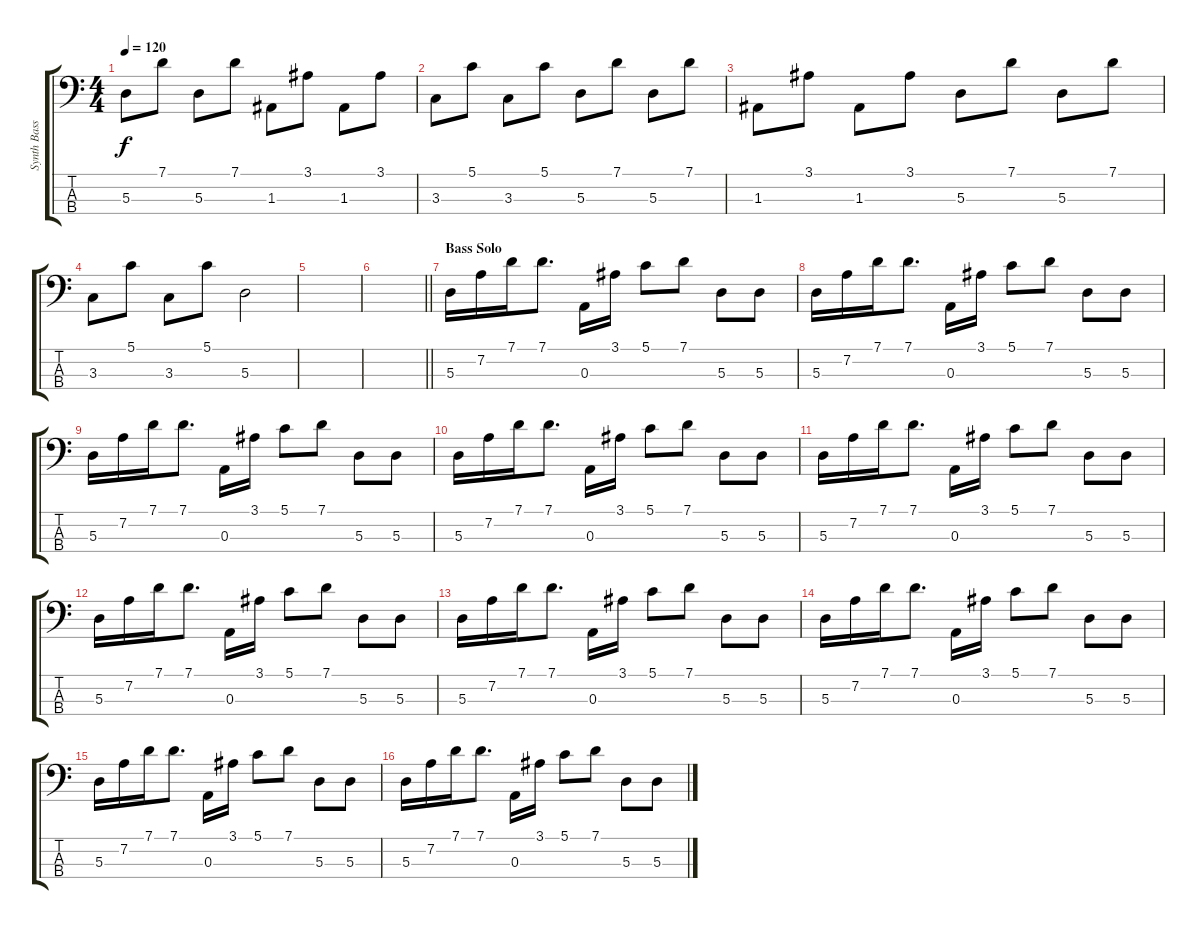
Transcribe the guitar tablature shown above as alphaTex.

\track ("Synth Bass" "Synth Bass") {instrument synthbass1}
\staff {score tabs}
\tuning (G2 D2 A1 E1) {hide}
\ts (4 4)
\tempo 120
\clef f4
\ks c
5.3.8{dy f} 7.1.8 5.3.8 7.1.8 1.3.8 3.1.8 1.3.8 3.1.8 |
3.3.8 5.1.8 3.3.8 5.1.8 5.3.8 7.1.8 5.3.8 7.1.8 |
1.3.8 3.1.8 1.3.8 3.1.8 5.3.8 7.1.8 5.3.8 7.1.8 |
3.3.8 5.1.8 3.3.8 5.1.8 5.3.2 |
|
\barLineRight lightlight
|
\section ("" "Bass Solo")
5.3.16 7.2.16 7.1.16 7.1.8{d} 0.3.16 3.1.16 5.1.8 7.1.8 5.3.8 5.3.8 |
5.3.16 7.2.16 7.1.16 7.1.8{d} 0.3.16 3.1.16 5.1.8 7.1.8 5.3.8 5.3.8 |
5.3.16 7.2.16 7.1.16 7.1.8{d} 0.3.16 3.1.16 5.1.8 7.1.8 5.3.8 5.3.8 |
5.3.16 7.2.16 7.1.16 7.1.8{d} 0.3.16 3.1.16 5.1.8 7.1.8 5.3.8 5.3.8 |
5.3.16 7.2.16 7.1.16 7.1.8{d} 0.3.16 3.1.16 5.1.8 7.1.8 5.3.8 5.3.8 |
5.3.16 7.2.16 7.1.16 7.1.8{d} 0.3.16 3.1.16 5.1.8 7.1.8 5.3.8 5.3.8 |
5.3.16 7.2.16 7.1.16 7.1.8{d} 0.3.16 3.1.16 5.1.8 7.1.8 5.3.8 5.3.8 |
5.3.16 7.2.16 7.1.16 7.1.8{d} 0.3.16 3.1.16 5.1.8 7.1.8 5.3.8 5.3.8 |
5.3.16 7.2.16 7.1.16 7.1.8{d} 0.3.16 3.1.16 5.1.8 7.1.8 5.3.8 5.3.8 |
5.3.16 7.2.16 7.1.16 7.1.8{d} 0.3.16 3.1.16 5.1.8 7.1.8 5.3.8 5.3.8
